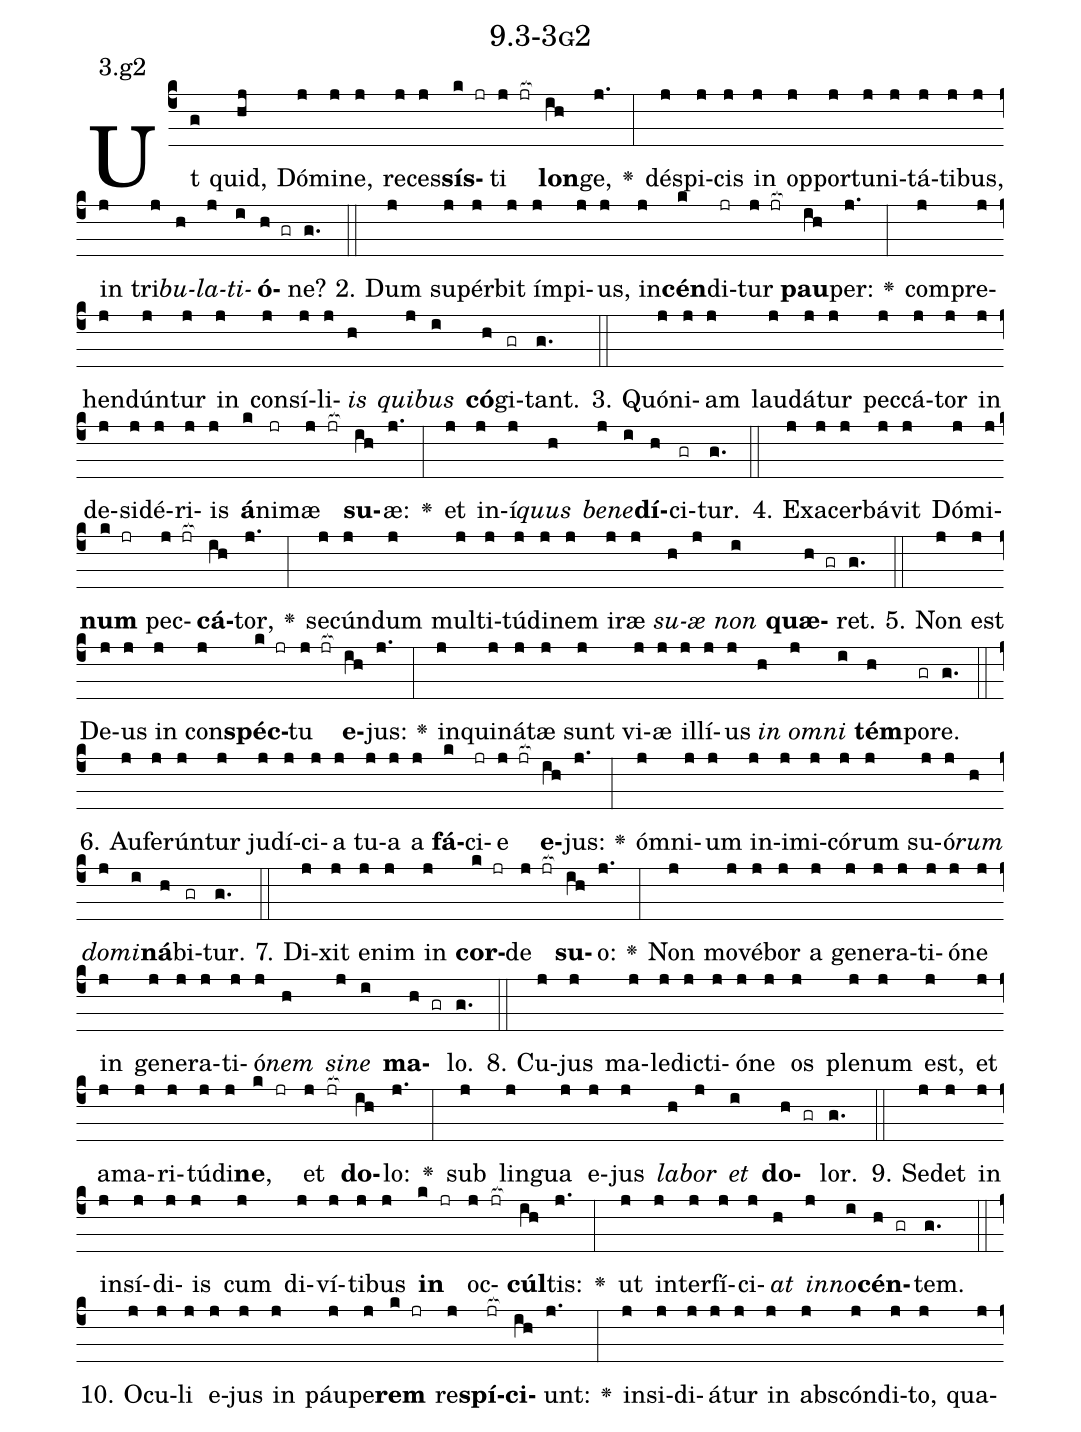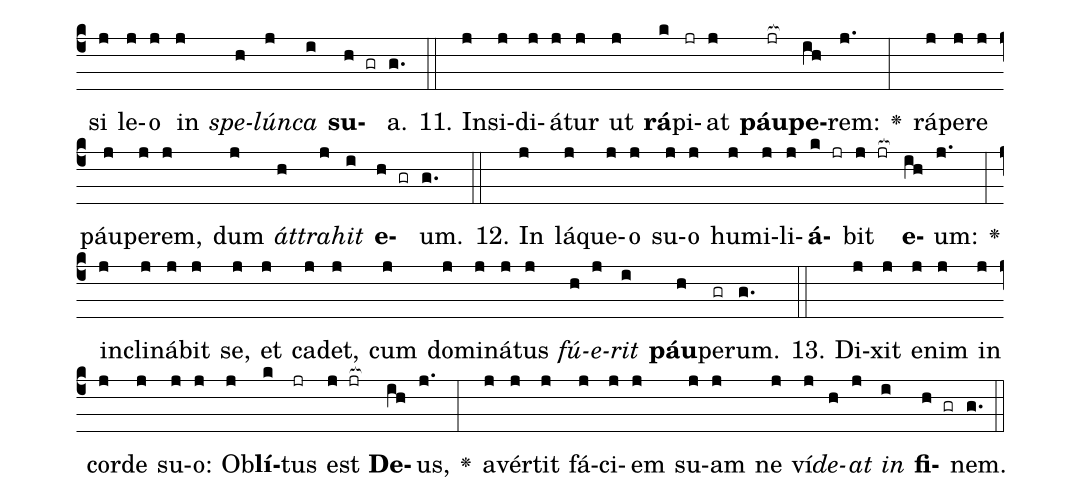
name: 9.3-3g2;
annotation: 3.g2;
%%
(c4)Ut(g) quid,(hj) Dó(j)mi(j)ne,(j) re(j)ces(j)<b>sís</b>(k jr)ti(j jr[ocb:1{]) <b>lon</b>(ih[ocb:0}])ge,(j.) <v>\greheightstar</v>(:) dé(j)spi(j)cis(j) in(j) op(j)por(j)tu(j)ni(j)tá(j)ti(j)bus,(j) in(j) tri(j)<i>bu</i>(h)<i>la</i>(j)<i>ti</i>(i)<b>ó</b>(h gr)ne?(g.) (::)
2. Dum(j) su(j)pér(j)bit(j) ím(j)pi(j)us,(j) in(j)<b>cén</b>(k)di(jr)tur(j jr[ocb:1{]) <b>pau</b>(ih[ocb:0}])per:(j.) <v>\greheightstar</v>(:) com(j)pre(j)hen(j)dún(j)tur(j) in(j) con(j)sí(j)li(j)<i>is</i>(h) <i>qui</i>(j)<i>bus</i>(i) <b>có</b>(h)gi(gr)tant.(g.) (::)
3. Quón(j)i(j)am(j) lau(j)dá(j)tur(j) pec(j)cá(j)tor(j) in(j) de(j)si(j)dé(j)ri(j)is(j) <b>á</b>(k)ni(jr)mæ(j jr[ocb:1{]) <b>su</b>(ih[ocb:0}])æ:(j.) <v>\greheightstar</v>(:) et(j) in(j)í(j)<i>quus</i>(h) <i>be</i>(j)<i>ne</i>(i)<b>dí</b>(h)ci(gr)tur.(g.) (::)
4. Ex(j)a(j)cer(j)bá(j)vit(j) Dó(j)mi(j)<b>num</b>(k jr) pec(j jr[ocb:1{])<b>cá</b>(ih[ocb:0}])tor,(j.) <v>\greheightstar</v>(:) se(j)cún(j)dum(j) mul(j)ti(j)tú(j)di(j)nem(j) i(j)ræ(j) <i>su</i>(h)<i>æ</i>(j) <i>non</i>(i) <b>quæ</b>(h gr)ret.(g.) (::)
5. Non(j) est(j) De(j)us(j) in(j) con(j)<b>spéc</b>(k jr)tu(j jr[ocb:1{]) <b>e</b>(ih[ocb:0}])jus:(j.) <v>\greheightstar</v>(:) in(j)qui(j)ná(j)tæ(j) sunt(j) vi(j)æ(j) il(j)lí(j)us(j) <i>in</i>(h) <i>om</i>(j)<i>ni</i>(i) <b>tém</b>(h)po(gr)re.(g.) (::)
6. Au(j)fe(j)rún(j)tur(j) ju(j)dí(j)ci(j)a(j) tu(j)a(j) a(j) <b>fá</b>(k)ci(jr)e(j jr[ocb:1{]) <b>e</b>(ih[ocb:0}])jus:(j.) <v>\greheightstar</v>(:) óm(j)ni(j)um(j) in(j)i(j)mi(j)có(j)rum(j) su(j)ó(j)<i>rum</i>(h) <i>do</i>(j)<i>mi</i>(i)<b>ná</b>(h)bi(gr)tur.(g.) (::)
7. Di(j)xit(j) e(j)nim(j) in(j) <b>cor</b>(k jr)de(j jr[ocb:1{]) <b>su</b>(ih[ocb:0}])o:(j.) <v>\greheightstar</v>(:) Non(j) mo(j)vé(j)bor(j) a(j) ge(j)ne(j)ra(j)ti(j)ó(j)ne(j) in(j) ge(j)ne(j)ra(j)ti(j)ó(j)<i>nem</i>(h) <i>si</i>(j)<i>ne</i>(i) <b>ma</b>(h gr)lo.(g.) (::)
8. Cu(j)jus(j) ma(j)le(j)dic(j)ti(j)ó(j)ne(j) os(j) ple(j)num(j) est,(j) et(j) a(j)ma(j)ri(j)tú(j)di(j)<b>ne</b>,(k jr) et(j jr[ocb:1{]) <b>do</b>(ih[ocb:0}])lo:(j.) <v>\greheightstar</v>(:) sub(j) lin(j)gua(j) e(j)jus(j) <i>la</i>(h)<i>bor</i>(j) <i>et</i>(i) <b>do</b>(h gr)lor.(g.) (::)
9. Se(j)det(j) in(j) in(j)sí(j)di(j)is(j) cum(j) di(j)ví(j)ti(j)bus(j) <b>in</b>(k jr) oc(j jr[ocb:1{])<b>cúl</b>(ih[ocb:0}])tis:(j.) <v>\greheightstar</v>(:) ut(j) in(j)ter(j)fí(j)ci(j)<i>at</i>(h) <i>in</i>(j)<i>no</i>(i)<b>cén</b>(h gr)tem.(g.) (::)
10. O(j)cu(j)li(j) e(j)jus(j) in(j) páu(j)pe(j)<b>rem</b>(k jr) re(j)<b>spí</b>(jr[ocb:1{])<b>ci</b>(ih[ocb:0}])unt:(j.) <v>\greheightstar</v>(:) in(j)si(j)di(j)á(j)tur(j) in(j) abs(j)cón(j)di(j)to,(j) qua(j)si(j) le(j)o(j) in(j) <i>spe</i>(h)<i>lún</i>(j)<i>ca</i>(i) <b>su</b>(h gr)a.(g.) (::)
11. In(j)si(j)di(j)á(j)tur(j) ut(j) <b>rá</b>(k)pi(jr)at(j) <b>páu</b>(jr[ocb:1{])<b>pe</b>(ih[ocb:0}])rem:(j.) <v>\greheightstar</v>(:) rá(j)pe(j)re(j) páu(j)pe(j)rem,(j) dum(j) <i>át</i>(h)<i>tra</i>(j)<i>hit</i>(i) <b>e</b>(h gr)um.(g.) (::)
12. In(j) lá(j)que(j)o(j) su(j)o(j) hu(j)mi(j)li(j)<b>á</b>(k jr)bit(j jr[ocb:1{]) <b>e</b>(ih[ocb:0}])um:(j.) <v>\greheightstar</v>(:) in(j)cli(j)ná(j)bit(j) se,(j) et(j) ca(j)det,(j) cum(j) do(j)mi(j)ná(j)tus(j) <i>fú</i>(h)<i>e</i>(j)<i>rit</i>(i) <b>páu</b>(h)pe(gr)rum.(g.) (::)
13. Di(j)xit(j) e(j)nim(j) in(j) cor(j)de(j) su(j)o:(j) Ob(j)<b>lí</b>(k)tus(jr) est(j jr[ocb:1{]) <b>De</b>(ih[ocb:0}])us,(j.) <v>\greheightstar</v>(:) a(j)vér(j)tit(j) fá(j)ci(j)em(j) su(j)am(j) ne(j) ví(j)<i>de</i>(h)<i>at</i>(j) <i>in</i>(i) <b>fi</b>(h gr)nem.(g.) (::)
